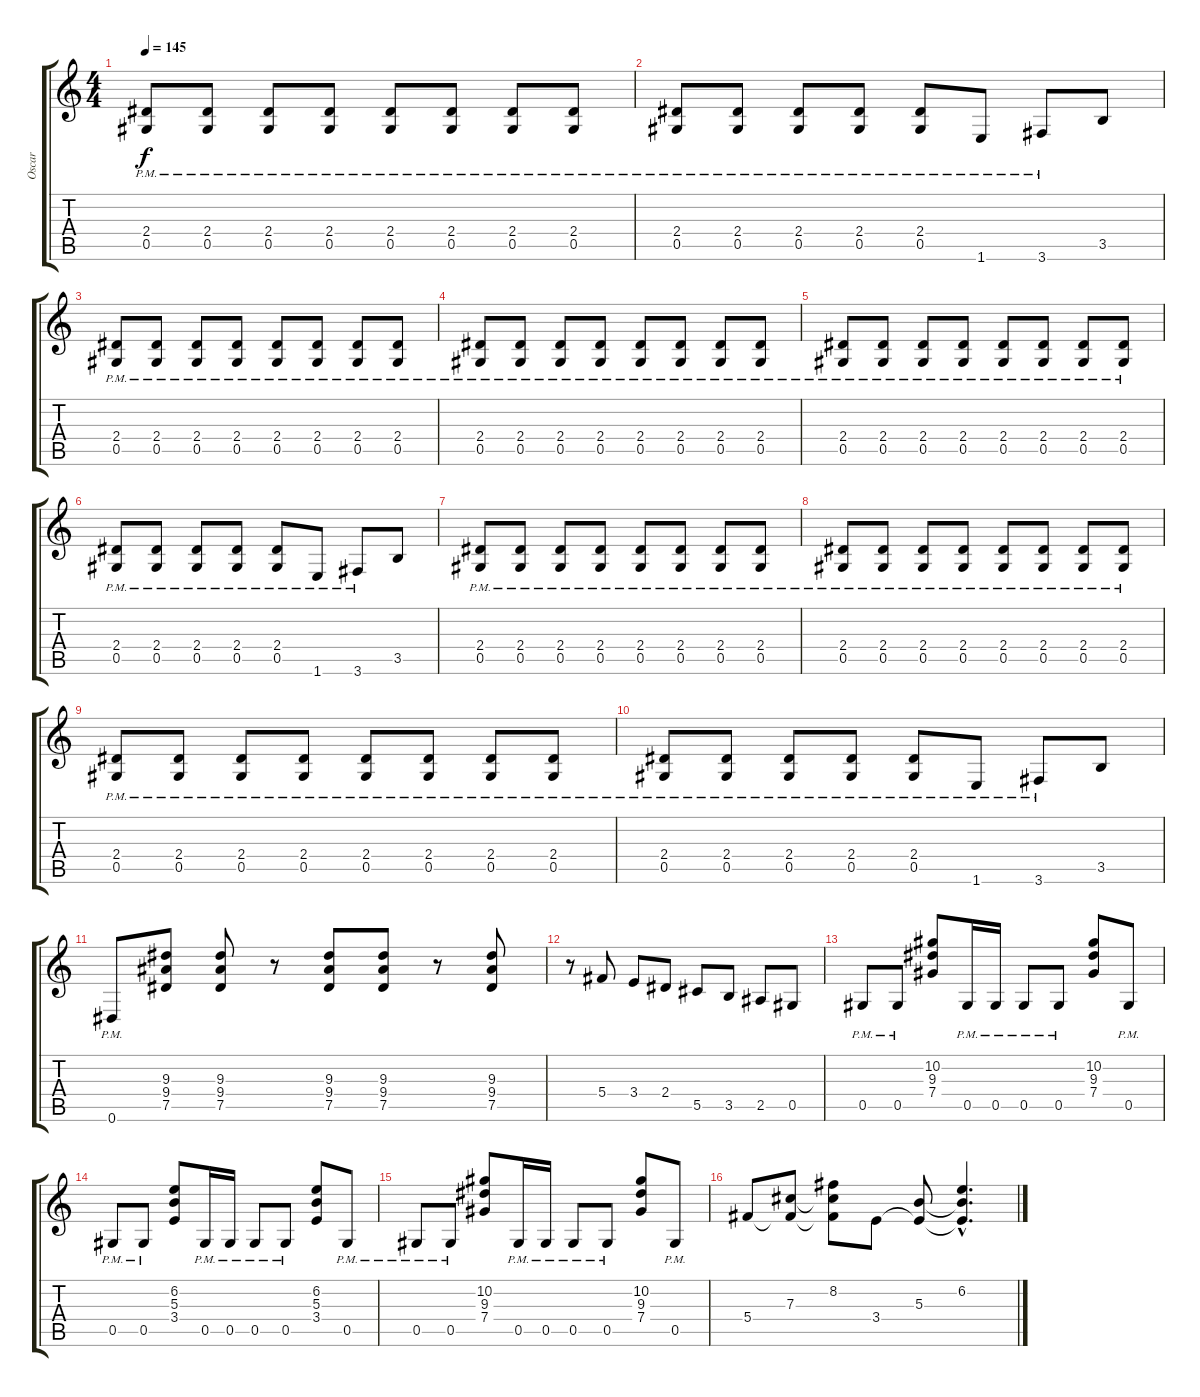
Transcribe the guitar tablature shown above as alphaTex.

\track ("Oscar" "Oscar") {instrument distortionguitar}
\staff {score tabs}
\tuning (Eb4 Bb3 Gb3 Db3 Ab2 Eb2) {hide}
\ts (4 4)
\tempo 145
\clef g2
\ks c
(2.4{pm} 0.5{pm}).8{dy f} (2.4{pm} 0.5{pm}).8 (2.4{pm} 0.5{pm}).8 (2.4{pm} 0.5{pm}).8 (2.4{pm} 0.5{pm}).8 (2.4{pm} 0.5{pm}).8 (2.4{pm} 0.5{pm}).8 (2.4{pm} 0.5{pm}).8 |
(2.4{pm} 0.5{pm}).8 (2.4{pm} 0.5{pm}).8 (2.4{pm} 0.5{pm}).8 (2.4{pm} 0.5{pm}).8 (2.4{pm} 0.5{pm}).8 1.6{pm}.8 3.6{pm}.8 3.5.8 |
(2.4{pm} 0.5{pm}).8 (2.4{pm} 0.5{pm}).8 (2.4{pm} 0.5{pm}).8 (2.4{pm} 0.5{pm}).8 (2.4{pm} 0.5{pm}).8 (2.4{pm} 0.5{pm}).8 (2.4{pm} 0.5{pm}).8 (2.4{pm} 0.5{pm}).8 |
(2.4{pm} 0.5{pm}).8 (2.4{pm} 0.5{pm}).8 (2.4{pm} 0.5{pm}).8 (2.4{pm} 0.5{pm}).8 (2.4{pm} 0.5{pm}).8 (2.4{pm} 0.5{pm}).8 (2.4{pm} 0.5{pm}).8 (2.4{pm} 0.5{pm}).8 |
(2.4{pm} 0.5{pm}).8 (2.4{pm} 0.5{pm}).8 (2.4{pm} 0.5{pm}).8 (2.4{pm} 0.5{pm}).8 (2.4{pm} 0.5{pm}).8 (2.4{pm} 0.5{pm}).8 (2.4{pm} 0.5{pm}).8 (2.4{pm} 0.5{pm}).8 |
(2.4{pm} 0.5{pm}).8 (2.4{pm} 0.5{pm}).8 (2.4{pm} 0.5{pm}).8 (2.4{pm} 0.5{pm}).8 (2.4{pm} 0.5{pm}).8 1.6{pm}.8 3.6{pm}.8 3.5.8 |
(2.4{pm} 0.5{pm}).8 (2.4{pm} 0.5{pm}).8 (2.4{pm} 0.5{pm}).8 (2.4{pm} 0.5{pm}).8 (2.4{pm} 0.5{pm}).8 (2.4{pm} 0.5{pm}).8 (2.4{pm} 0.5{pm}).8 (2.4{pm} 0.5{pm}).8 |
(2.4{pm} 0.5{pm}).8 (2.4{pm} 0.5{pm}).8 (2.4{pm} 0.5{pm}).8 (2.4{pm} 0.5{pm}).8 (2.4{pm} 0.5{pm}).8 (2.4{pm} 0.5{pm}).8 (2.4{pm} 0.5{pm}).8 (2.4{pm} 0.5{pm}).8 |
(2.4{pm} 0.5{pm}).8 (2.4{pm} 0.5{pm}).8 (2.4{pm} 0.5{pm}).8 (2.4{pm} 0.5{pm}).8 (2.4{pm} 0.5{pm}).8 (2.4{pm} 0.5{pm}).8 (2.4{pm} 0.5{pm}).8 (2.4{pm} 0.5{pm}).8 |
(2.4{pm} 0.5{pm}).8 (2.4{pm} 0.5{pm}).8 (2.4{pm} 0.5{pm}).8 (2.4{pm} 0.5{pm}).8 (2.4{pm} 0.5{pm}).8 1.6{pm}.8 3.6{pm}.8 3.5.8 |
0.6{pm}.8 (9.3 9.4 7.5).8 (9.3 9.4 7.5).8 r.8 (9.3 9.4 7.5).8 (9.3 9.4 7.5).8 r.8 (9.3 9.4 7.5).8 |
r.8 5.4.8 3.4.8 2.4.8 5.5.8 3.5.8 2.5.8 0.5.8 |
0.5{pm}.8 0.5{pm}.8 (10.2 9.3 7.4).8 0.5{pm}.16 0.5{pm}.16 0.5{pm}.8 0.5{pm}.8 (10.2 9.3 7.4).8 0.5{pm}.8 |
0.5{pm}.8 0.5{pm}.8 (6.2 5.3 3.4).8 0.5{pm}.16 0.5{pm}.16 0.5{pm}.8 0.5{pm}.8 (6.2 5.3 3.4).8 0.5{pm}.8 |
0.5{pm}.8 0.5{pm}.8 (10.2 9.3 7.4).8 0.5{pm}.16 0.5{pm}.16 0.5{pm}.8 0.5{pm}.8 (10.2 9.3 7.4).8 0.5{pm}.8 |
5.4.8 (7.3 5.4{t}).8 (8.2 7.3{t} 5.4{t}).8 3.4.8 (5.3 3.4{t}).8 (6.2{hac} 5.3{hac t} 3.4{hac t}).4{d}
